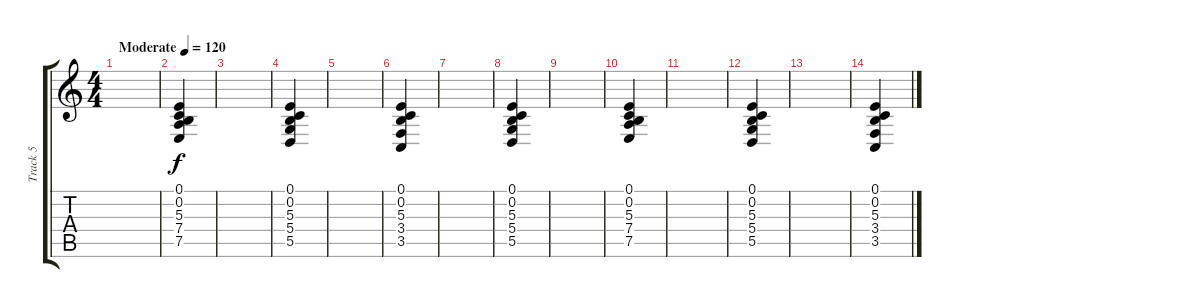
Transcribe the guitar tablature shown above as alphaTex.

\track ("Track 5" "Track 5") {instrument harmonica}
\staff {score tabs}
\tuning (E4 B3 G3 D3 A2 E2) {hide}
\ts (4 4)
\tempo (120 "Moderate")
\clef g2
\ks c
|
(0.1 0.2 5.3 7.4 7.5).4 |
|
(0.1 0.2 5.3 5.4 5.5).4 |
|
(0.1 0.2 5.3 3.4 3.5).4 |
|
(0.1 0.2 5.3 5.4 5.5).4 |
|
(0.1 0.2 5.3 7.4 7.5).4 |
|
(0.1 0.2 5.3 5.4 5.5).4 |
|
(0.1 0.2 5.3 3.4 3.5).4
